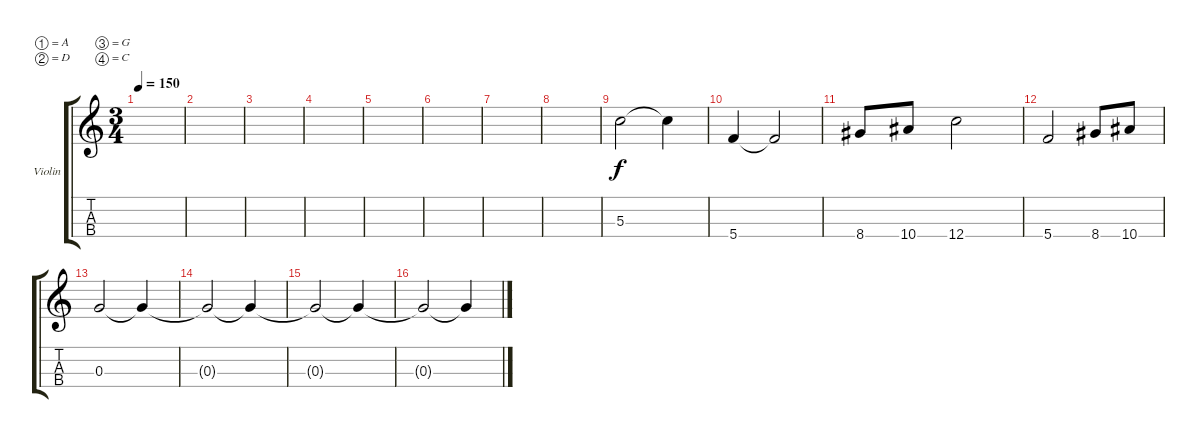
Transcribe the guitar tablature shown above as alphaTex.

\defaultSystemsLayout 4
\bracketExtendMode groupsimilarinstruments
\firstSystemTrackNameOrientation horizontal
\otherSystemsTrackNameOrientation horizontal
\track ("Violin" "Violin") {mute instrument violin}
\staff {score tabs}
\tuning (A5 D5 G4 C4)
\ts (3 4)
\tempo 150
\clef g2
\scale
0.333333
\ks c
|
\scale
0.333333 |
\scale
0.333333 |
\scale
0.333333 |
\scale
0.333333 |
\scale
0.333333 |
\scale
0.333333 |
\scale
0.333333 |
\scale
0.333333 5.3.2 5.3{t}.4 |
\scale
0.333333 5.4.4 5.4{t}.2 |
\scale
0.333333 8.4.8 10.4.8 12.4.2 |
\scale
0.333333 5.4.2 8.4.8 10.4.8 |
\scale
0.333333 0.3.2 0.3{t}.4 |
\scale
0.333333 0.3{t}.2 0.3{t}.4 |
\scale
0.333333 0.3{t}.2 0.3{t}.4 |
\scale
0.333333 0.3{t}.2 0.3{t}.4
